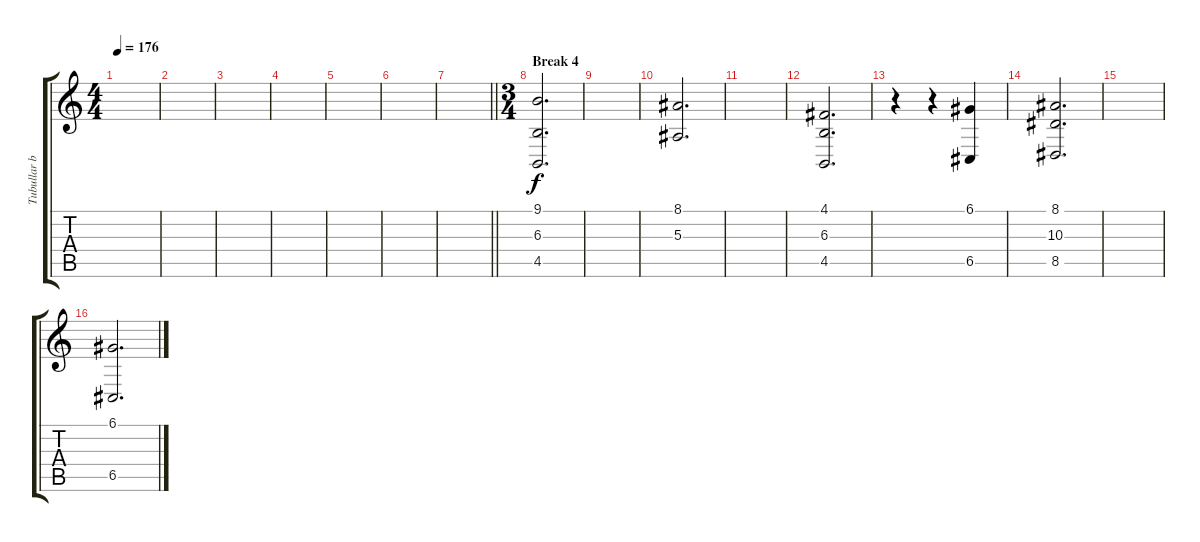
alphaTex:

\track ("Tubullar bells" "Tubullar b") {instrument tubularbells}
\staff {score tabs}
\tuning (D4 A3 F3 C3 G2 D2) {hide}
\ts (4 4)
\tempo 176
\clef g2
\ks c
|
|
|
|
|
|
\barLineRight lightlight
|
\ts (3 4)
\section ("" "Break 4")
(9.1 6.3 4.5).2{d} |
|
(8.1 5.3).2{d} |
|
(4.1 6.3 4.5).2{d} |
r.4 r.4 (6.1 6.5).4 |
(8.1 10.3 8.5).2{d} |
|
(6.1 6.5).2{d}
